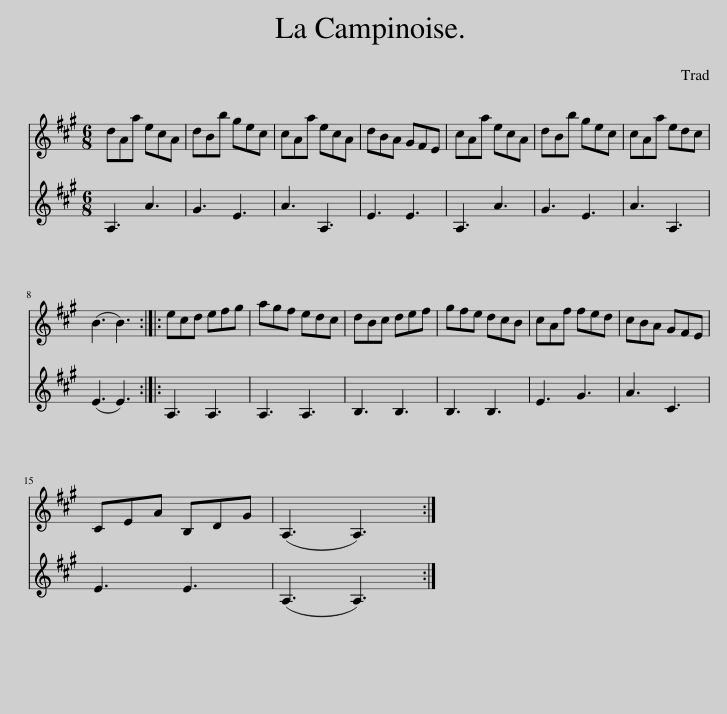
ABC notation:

X:1
%%score 1 2
L:1/8
M:6/8
I:linebreak $
K:A
V:1 treble
V:2 treble
V:1
 dAa ecA | dBb gec | cAa ecA | dBA GFE | cAa ecA | %5
 dBb gec | cAa edc |$ (B3 B3) :: ecd efg | agf edc | %10
 dBc def | gfe dcB | cAf fed | cBA GFE |$ CEA B,DG | %15
 (A,3 A,3) :| %16
V:2
 A,3 A3 | G3 E3 | A3 A,3 | E3 E3 | A,3 A3 | %5
 G3 E3 | A3 A,3 |$ (E3 E3) :: A,3 A,3 | A,3 A,3 | %10
 B,3 B,3 | B,3 B,3 | E3 G3 | A3 C3 |$ E3 E3 | %15
 (A,3 A,3) :| %16
